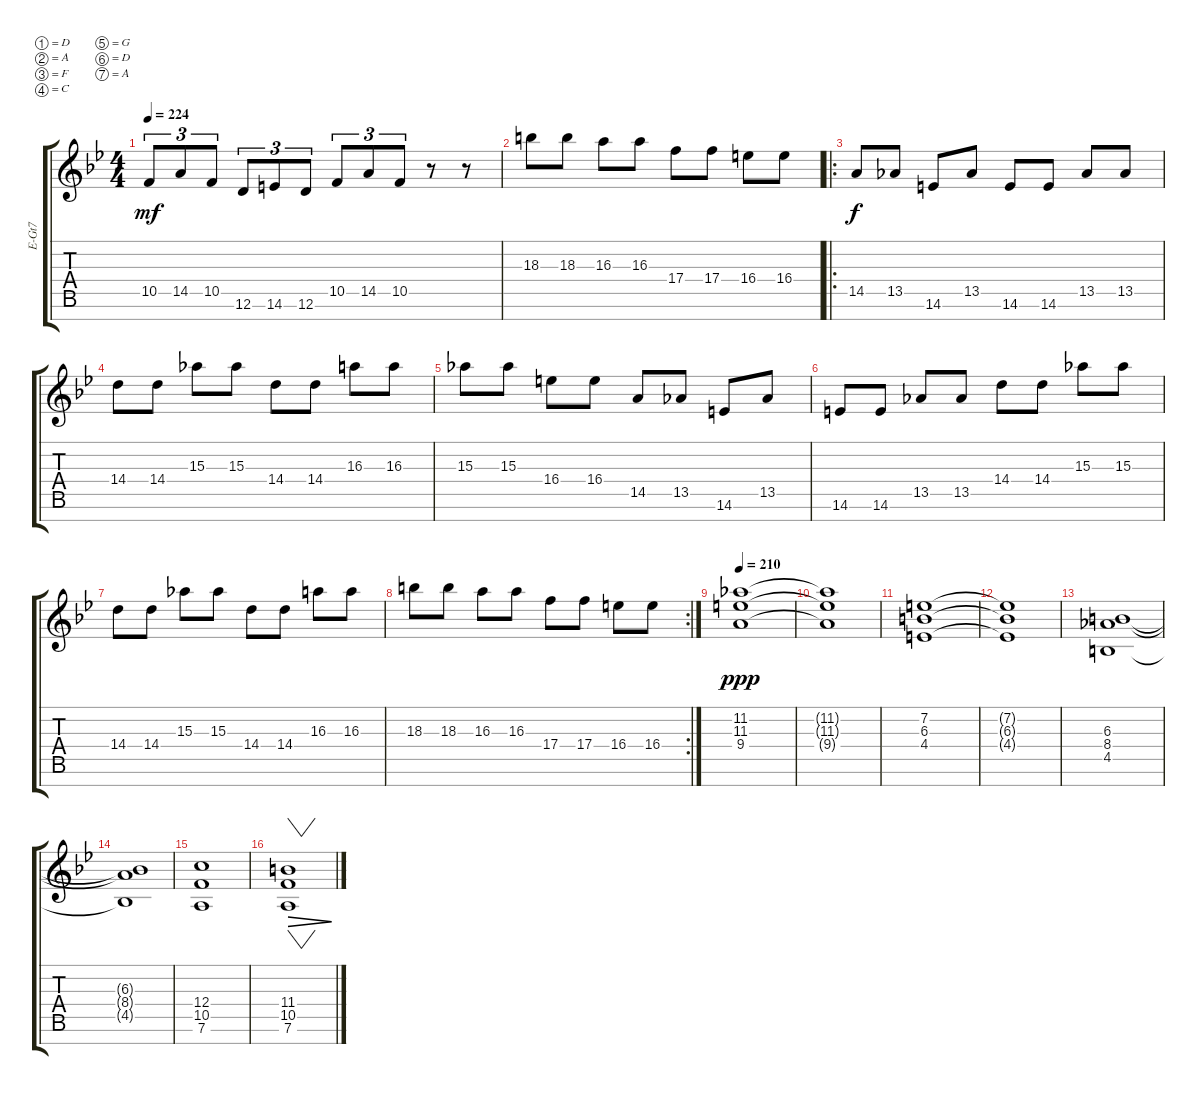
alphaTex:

\defaultSystemsLayout 4
\bracketExtendMode groupsimilarinstruments
\otherSystemsTrackNameOrientation horizontal
\track ("Electric Guitar" "E-Gt7") {instrument distortionguitar}
\staff {score tabs}
\tuning (D4 A3 F3 C3 G2 D2 A1)
\ts (4 4)
\tempo 224
\clef g2
\ks bb
10.5{acc forcenatural}.8{tu (3 2) dy mf beam Up} 14.5{acc forcenatural}.8{tu (3 2) beam Up} 10.5{acc forcenatural}.8{tu (3 2) beam Up} 12.6{acc forcenatural}.8{tu (3 2) beam Up} 14.6{acc #}.8{tu (3 2) beam Up} 12.6{acc forcenatural}.8{tu (3 2) beam Up} 10.5{acc forcenatural}.8{tu (3 2) beam Up} 14.5{acc forcenatural}.8{tu (3 2) beam Up} 10.5{acc forcenatural}.8{tu (3 2) beam Up} r.8{beam Up} r.8{beam Up} |
18.3{acc #}.8{beam Down} 18.3{acc #}.8{beam Down} 16.3{acc forcenatural}.8{beam Down} 16.3{acc forcenatural}.8{beam Down} 17.4{acc forcenatural}.8{beam Down} 17.4{acc forcenatural}.8{beam Down} 16.4{acc #}.8{beam Down} 16.4{acc #}.8{beam Down} |
\ro
14.5{acc forcenatural}.8{dy f beam Up} 13.5{acc b}.8{beam Up} 14.6{acc #}.8{beam Up} 13.5{acc b}.8{beam Up} 14.6{acc #}.8{beam Up} 14.6{acc #}.8{beam Up} 13.5{acc b}.8{beam Up} 13.5{acc b}.8{beam Up} |
14.4{acc forcenatural}.8{beam Down} 14.4{acc forcenatural}.8{beam Down} 15.3{acc b}.8{beam Down} 15.3{acc b}.8{beam Down} 14.4{acc forcenatural}.8{beam Down} 14.4{acc forcenatural}.8{beam Down} 16.3{acc forcenatural}.8{beam Down} 16.3{acc forcenatural}.8{beam Down} |
15.3{acc b}.8{beam Down} 15.3{acc b}.8{beam Down} 16.4{acc #}.8{beam Down} 16.4{acc #}.8{beam Down} 14.5{acc forcenatural}.8{beam Up} 13.5{acc b}.8{beam Up} 14.6{acc #}.8{beam Up} 13.5{acc b}.8{beam Up} |
14.6{acc #}.8{beam Up} 14.6{acc #}.8{beam Up} 13.5{acc b}.8{beam Up} 13.5{acc b}.8{beam Up} 14.4{acc forcenatural}.8{beam Down} 14.4{acc forcenatural}.8{beam Down} 15.3{acc b}.8{beam Down} 15.3{acc b}.8{beam Down} |
14.4{acc forcenatural}.8{beam Down} 14.4{acc forcenatural}.8{beam Down} 15.3{acc b}.8{beam Down} 15.3{acc b}.8{beam Down} 14.4{acc forcenatural}.8{beam Down} 14.4{acc forcenatural}.8{beam Down} 16.3{acc forcenatural}.8{beam Down} 16.3{acc forcenatural}.8{beam Down} |
\rc 2
18.3{acc #}.8{beam Down} 18.3{acc #}.8{beam Down} 16.3{acc forcenatural}.8{beam Down} 16.3{acc forcenatural}.8{beam Down} 17.4{acc forcenatural}.8{beam Down} 17.4{acc forcenatural}.8{beam Down} 16.4{acc #}.8{beam Down} 16.4{acc #}.8{beam Down} |
\tempo 210
(11.2{acc b} 11.3{acc #} 9.4{acc forcenatural}).1{dy ppp beam Down} |
(9.4{t acc forcenatural} 11.3{t acc #} 11.2{t acc b}).1{beam Down} |
(7.2{acc #} 6.3{acc #} 4.4{acc #}).1{beam Down} |
(7.2{t acc #} 6.3{t acc #} 4.4{t acc #}).1{beam Down} |
(6.3{acc #} 8.4{acc b} 4.5{acc #}).1{beam Up} |
(6.3{t acc #} 8.4{t acc b} 4.5{t acc #}).1{beam Up} |
(12.4{acc forcenatural} 10.5{acc forcenatural} 7.6{acc forcenatural}).1{beam Up} |
(11.4{acc #} 10.5{acc forcenatural} 7.6{acc forcenatural}).1{vw dec beam Up}
